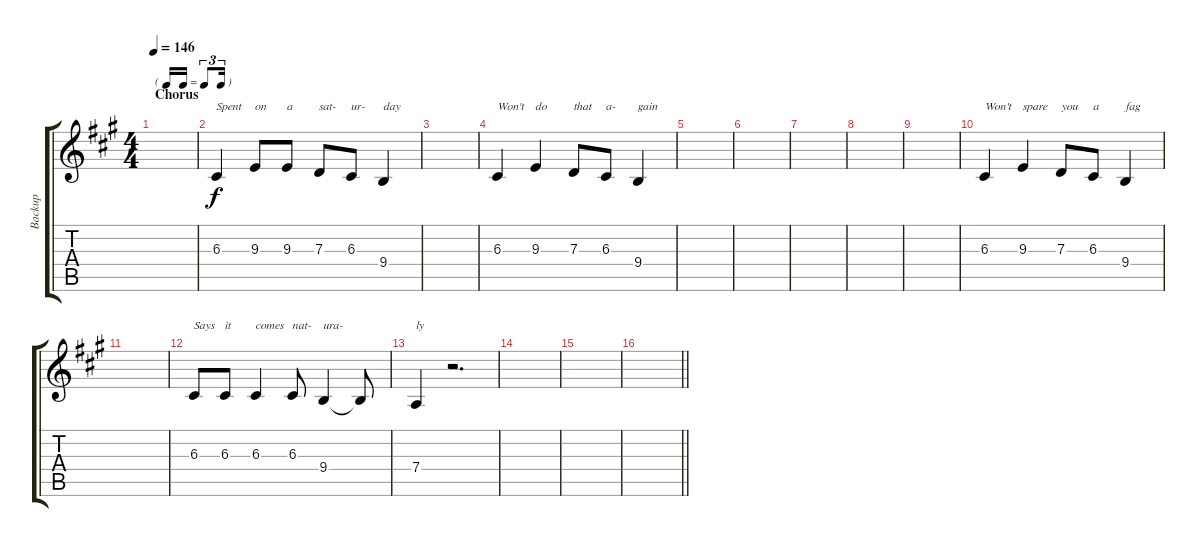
\track ("Backup" "Backup") {instrument viola}
\staff {score tabs}
\tuning (E4 B3 G3 D3 A2 E2) {hide}
\ts (4 4)
\tf triplet16th
\section ("" "Chorus")
\tempo 146
\clef g2
\ks a
|
6.3.4{txt "Spent"} 9.3.8{txt "on"} 9.3.8{txt "a"} 7.3.8{txt "sat-"} 6.3.8{txt "ur-"} 9.4.4{txt "day"} |
|
6.3.4{txt "Won't"} 9.3.4{txt "do"} 7.3.8{txt "that"} 6.3.8{txt "a-"} 9.4.4{txt "gain"} |
|
|
|
|
|
6.3.4{txt "Won't"} 9.3.4{txt "spare"} 7.3.8{txt "you"} 6.3.8{txt "a"} 9.4.4{txt "fag"} |
|
6.3.8{txt "Says"} 6.3.8{txt "it"} 6.3.4{txt "comes"} 6.3.8{txt "nat-"} 9.4.4{txt "ura-"} 9.4{t}.8 |
7.4.4{txt "ly"} r.2{d} |
|
|
\barLineRight lightlight
